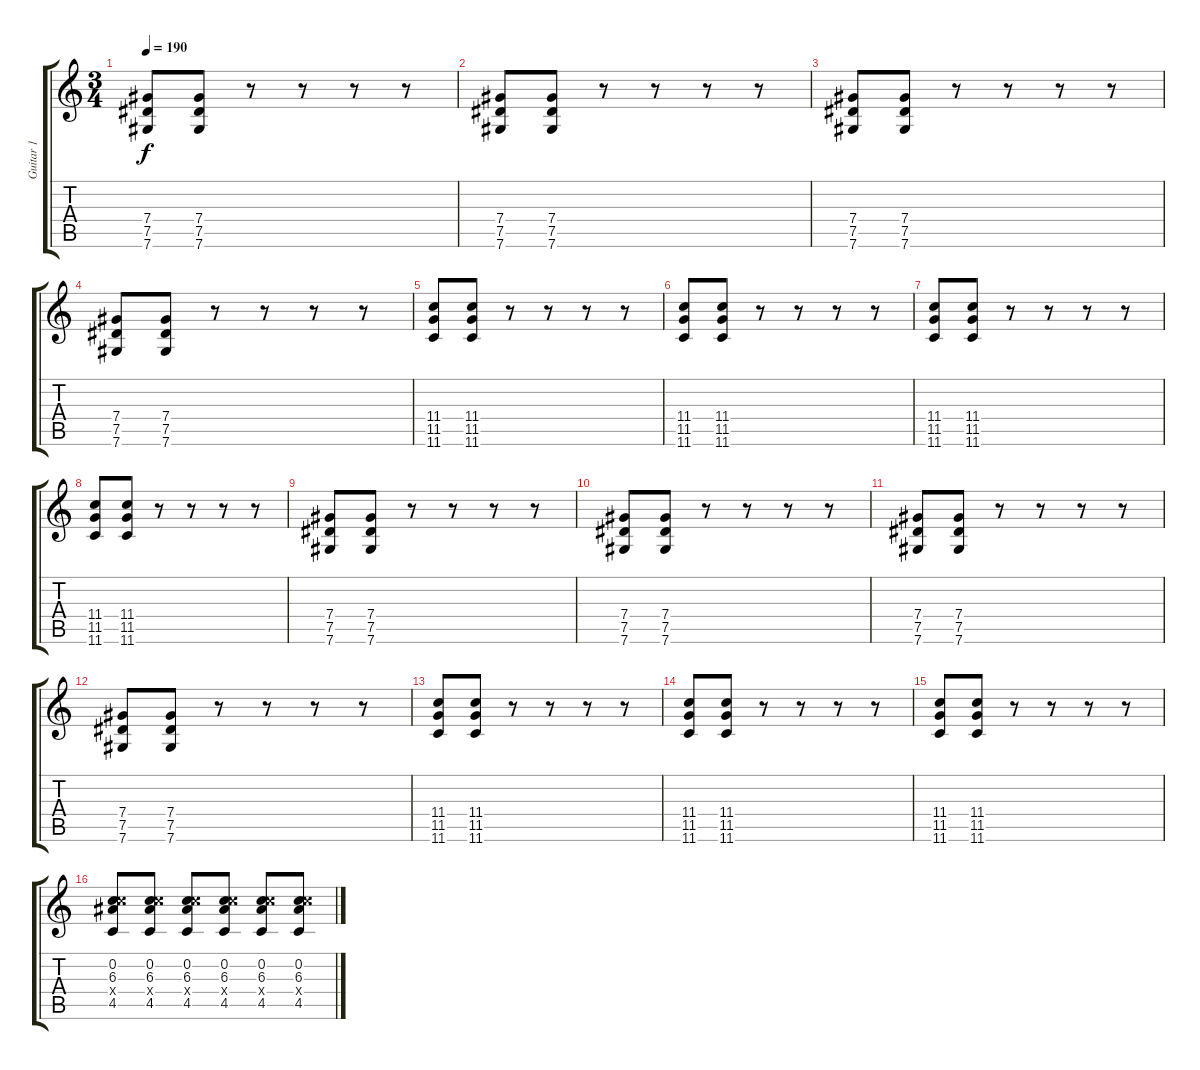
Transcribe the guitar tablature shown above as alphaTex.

\track ("Guitar 1" "Guitar 1") {instrument electricguitarclean}
\staff {score tabs}
\tuning (Eb4 Bb3 Gb3 Db3 Ab2 Db2) {hide}
\ts (3 4)
\tempo 190
\clef g2
\ks c
(7.4 7.5 7.6).8{dy f} (7.4 7.5 7.6).8 r.8 r.8 r.8 r.8 |
(7.4 7.5 7.6).8 (7.4 7.5 7.6).8 r.8 r.8 r.8 r.8 |
(7.4 7.5 7.6).8 (7.4 7.5 7.6).8 r.8 r.8 r.8 r.8 |
(7.4 7.5 7.6).8 (7.4 7.5 7.6).8 r.8 r.8 r.8 r.8 |
(11.4 11.5 11.6).8 (11.4 11.5 11.6).8 r.8 r.8 r.8 r.8 |
(11.4 11.5 11.6).8 (11.4 11.5 11.6).8 r.8 r.8 r.8 r.8 |
(11.4 11.5 11.6).8 (11.4 11.5 11.6).8 r.8 r.8 r.8 r.8 |
(11.4 11.5 11.6).8 (11.4 11.5 11.6).8 r.8 r.8 r.8 r.8 |
(7.4 7.5 7.6).8 (7.4 7.5 7.6).8 r.8 r.8 r.8 r.8 |
(7.4 7.5 7.6).8 (7.4 7.5 7.6).8 r.8 r.8 r.8 r.8 |
(7.4 7.5 7.6).8 (7.4 7.5 7.6).8 r.8 r.8 r.8 r.8 |
(7.4 7.5 7.6).8 (7.4 7.5 7.6).8 r.8 r.8 r.8 r.8 |
(11.4 11.5 11.6).8 (11.4 11.5 11.6).8 r.8 r.8 r.8 r.8 |
(11.4 11.5 11.6).8 (11.4 11.5 11.6).8 r.8 r.8 r.8 r.8 |
(11.4 11.5 11.6).8 (11.4 11.5 11.6).8 r.8 r.8 r.8 r.8 |
(0.2 6.3 11.4{x} 4.5).8 (0.2 6.3 11.4{x} 4.5).8 (0.2 6.3 11.4{x} 4.5).8 (0.2 6.3 11.4{x} 4.5).8 (0.2 6.3 11.4{x} 4.5).8 (0.2 6.3 11.4{x} 4.5).8
